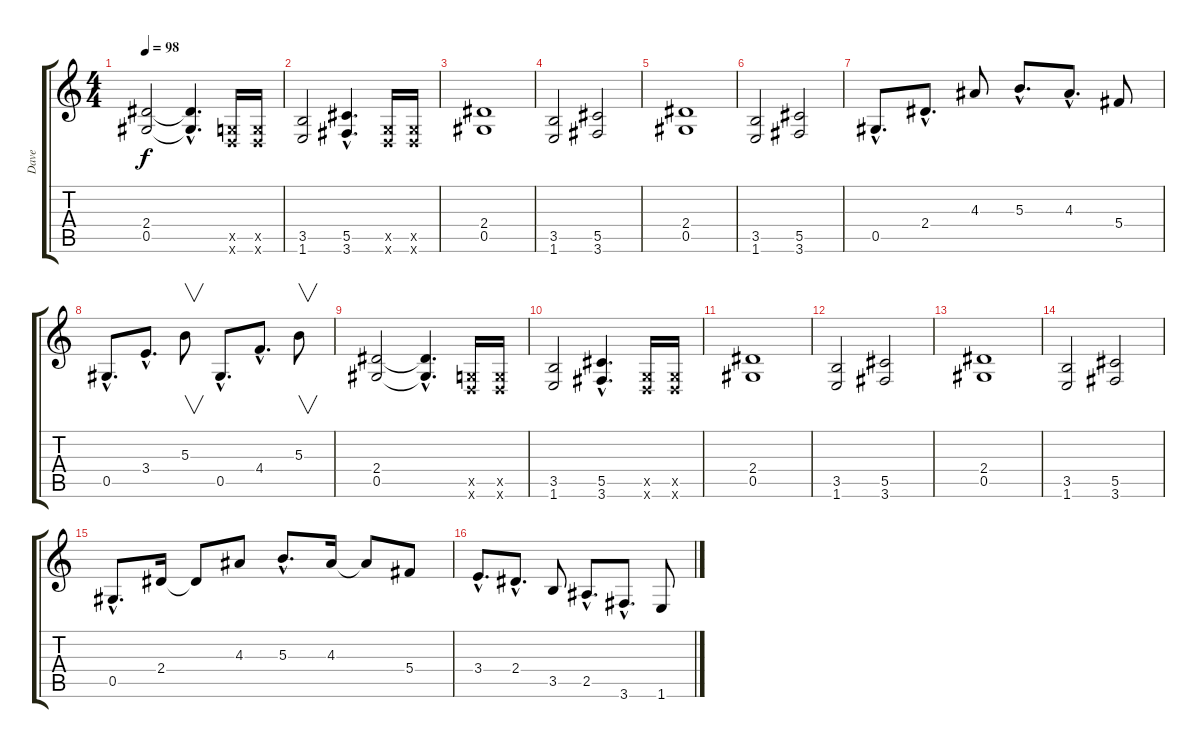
\track ("Dave" "Dave") {instrument distortionguitar}
\staff {score tabs}
\tuning (Eb4 Bb3 Gb3 Db3 Ab2 Eb2) {hide}
\ts (4 4)
\tempo 98
\clef g2
\ks c
(2.4 0.5).2{dy f} (2.4{hac t} 0.5{hac t}).4{d} (-1.5{x} -1.6{x}).16 (-1.5{x} -1.6{x}).16 |
(3.5 1.6).2 (5.5{hac} 3.6{hac}).4{d} (-1.5{x} -1.6{x}).16 (-1.5{x} -1.6{x}).16 |
(2.4 0.5).1 |
(3.5 1.6).2 (5.5 3.6).2 |
(2.4 0.5).1 |
(3.5 1.6).2 (5.5 3.6).2 |
0.5{hac}.8{d} 2.4{hac}.8{d} 4.3.8 5.3{hac}.8{d} 4.3{hac}.8{d} 5.4.8 |
0.5{hac}.8{d} 3.4{hac}.8{d} 5.3.8{v} 0.5{hac}.8{d} 4.4{hac}.8{d} 5.3.8{v} |
(2.4 0.5).2 (2.4{hac t} 0.5{hac t}).4{d} (-1.5{x} -1.6{x}).16 (-1.5{x} -1.6{x}).16 |
(3.5 1.6).2 (5.5{hac} 3.6{hac}).4{d} (-1.5{x} -1.6{x}).16 (-1.5{x} -1.6{x}).16 |
(2.4 0.5).1 |
(3.5 1.6).2 (5.5 3.6).2 |
(2.4 0.5).1 |
(3.5 1.6).2 (5.5 3.6).2 |
0.5{hac}.8{d} 2.4.16 2.4{t}.8 4.3.8 5.3{hac}.8{d} 4.3.16 4.3{t}.8 5.4.8 |
3.4{hac}.8{d} 2.4{hac}.8{d} 3.5.8 2.5{hac}.8{d} 3.6{hac}.8{d} 1.6.8
